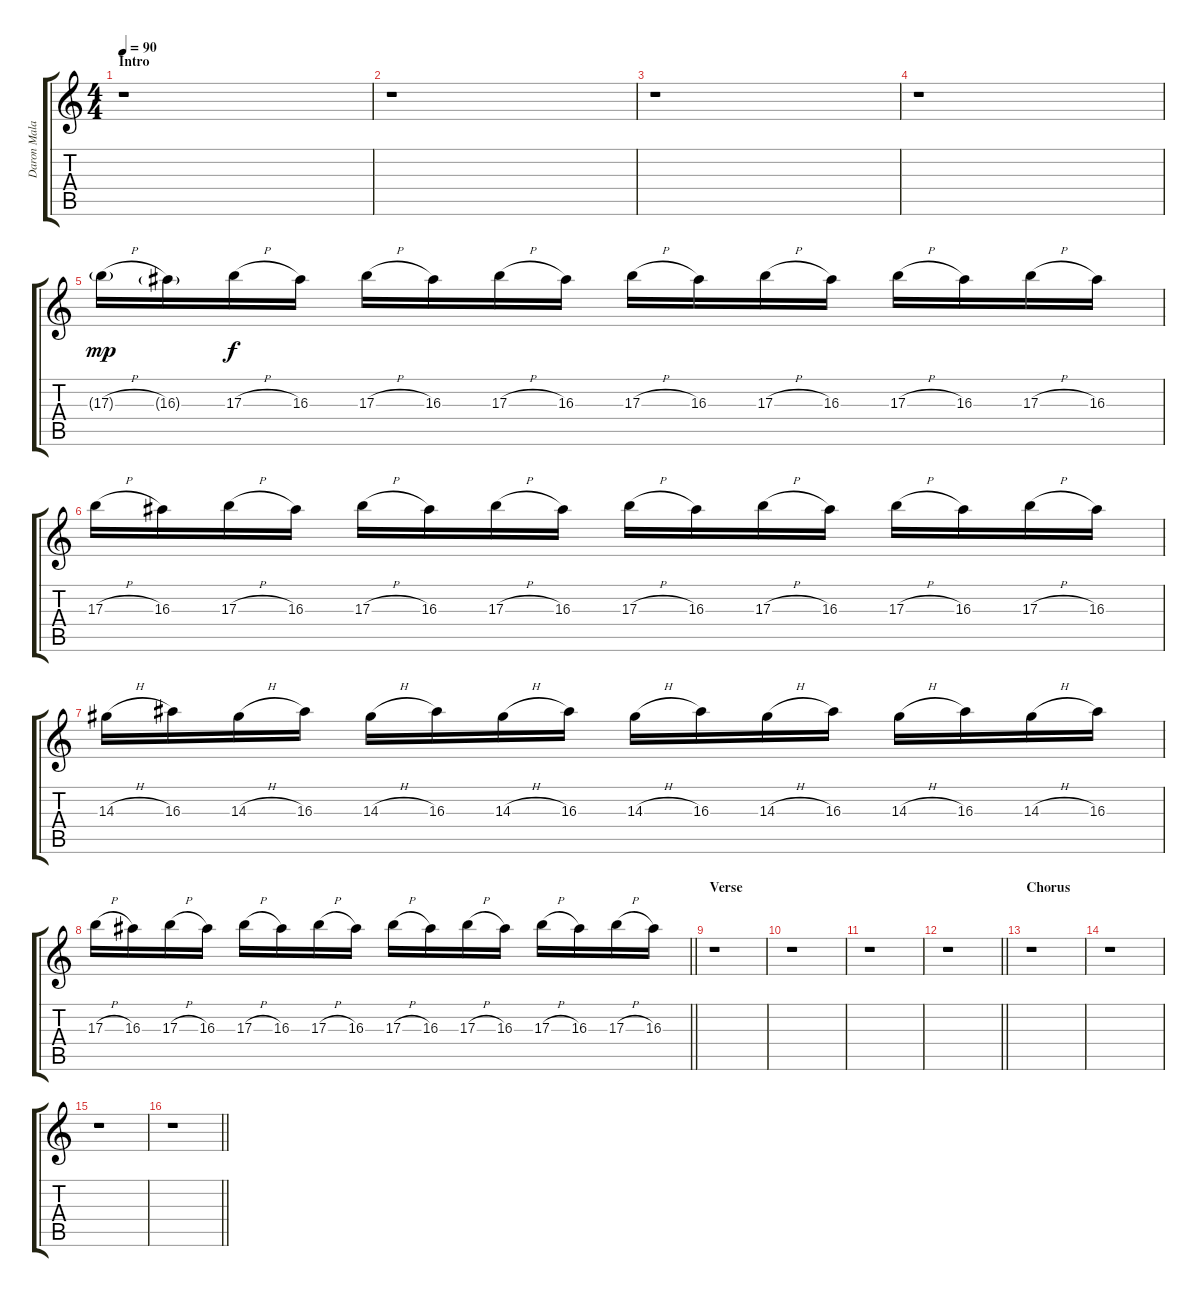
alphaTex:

\track ("Daron Malakian" "Daron Mala") {instrument electricguitarclean}
\staff {score tabs}
\tuning (Eb4 Bb3 Gb3 Db3 Ab2 Db2) {hide}
\ts (4 4)
\section ("" "Intro")
\tempo 90
\clef g2
\ks c
r.1{dy mp instrument electricguitarclean} |
r.1 |
r.1 |
r.1 |
17.3{h g}.16 16.3{g}.16 17.3{h}.16{dy f} 16.3.16 17.3{h}.16 16.3.16 17.3{h}.16 16.3.16 17.3{h}.16 16.3.16 17.3{h}.16 16.3.16 17.3{h}.16 16.3.16 17.3{h}.16 16.3.16 |
17.3{h}.16 16.3.16 17.3{h}.16 16.3.16 17.3{h}.16 16.3.16 17.3{h}.16 16.3.16 17.3{h}.16 16.3.16 17.3{h}.16 16.3.16 17.3{h}.16 16.3.16 17.3{h}.16 16.3.16 |
14.3{h}.16 16.3.16 14.3{h}.16 16.3.16 14.3{h}.16 16.3.16 14.3{h}.16 16.3.16 14.3{h}.16 16.3.16 14.3{h}.16 16.3.16 14.3{h}.16 16.3.16 14.3{h}.16 16.3.16 |
\barLineRight lightlight
17.3{h}.16 16.3.16 17.3{h}.16 16.3.16 17.3{h}.16 16.3.16 17.3{h}.16 16.3.16 17.3{h}.16 16.3.16 17.3{h}.16 16.3.16 17.3{h}.16 16.3.16 17.3{h}.16 16.3.16 |
\section ("" "Verse")
r.1 |
r.1 |
r.1 |
\barLineRight lightlight
r.1 |
\section ("" "Chorus")
r.1 |
r.1 |
r.1 |
\barLineRight lightlight
r.1
